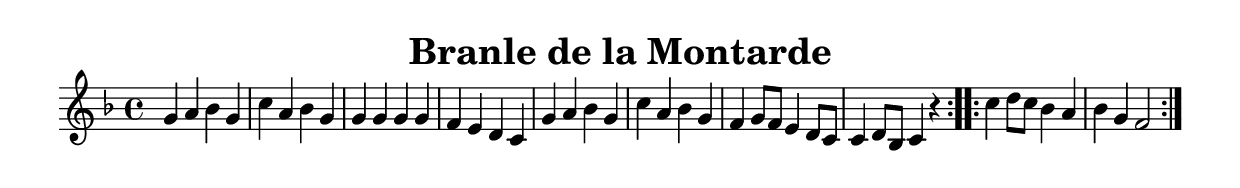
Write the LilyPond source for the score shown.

\version "2.7.40"
\header {
	crossRefNumber = "1"
	footnotes = "\\\\pour plus d'information : http://graner.name/nicolas/arbeau/"
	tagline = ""
	title = "Branle de la Montarde"
}
voicedefault =  {
\set Score.defaultBarType = ""

\repeat volta 2 {
\key f \major   g'4    a'4    bes'4    g'4    c''4    a'4    bes'4    g'4    
g'4    g'4    g'4    g'4    f'4    e'4    d'4    c'4    \bar "|"     g'4    a'4 
   bes'4    g'4    c''4    a'4    bes'4    g'4    \bar "|"   f'4    g'8    f'8  
  e'4    d'8    c'8    c'4    d'8    bes8    c'4    r4   } \repeat volta 2 {    
 c''4    d''8    c''8    bes'4    a'4    bes'4    g'4    f'2    
} \repeat volta 2 {   }
}

\score{
    <<

	\context Staff="default"
	{
	    \voicedefault 
	}

    >>
	\layout { indent = 0.0\cm 
	}
	\midi { \tempo 2=100 }
}
